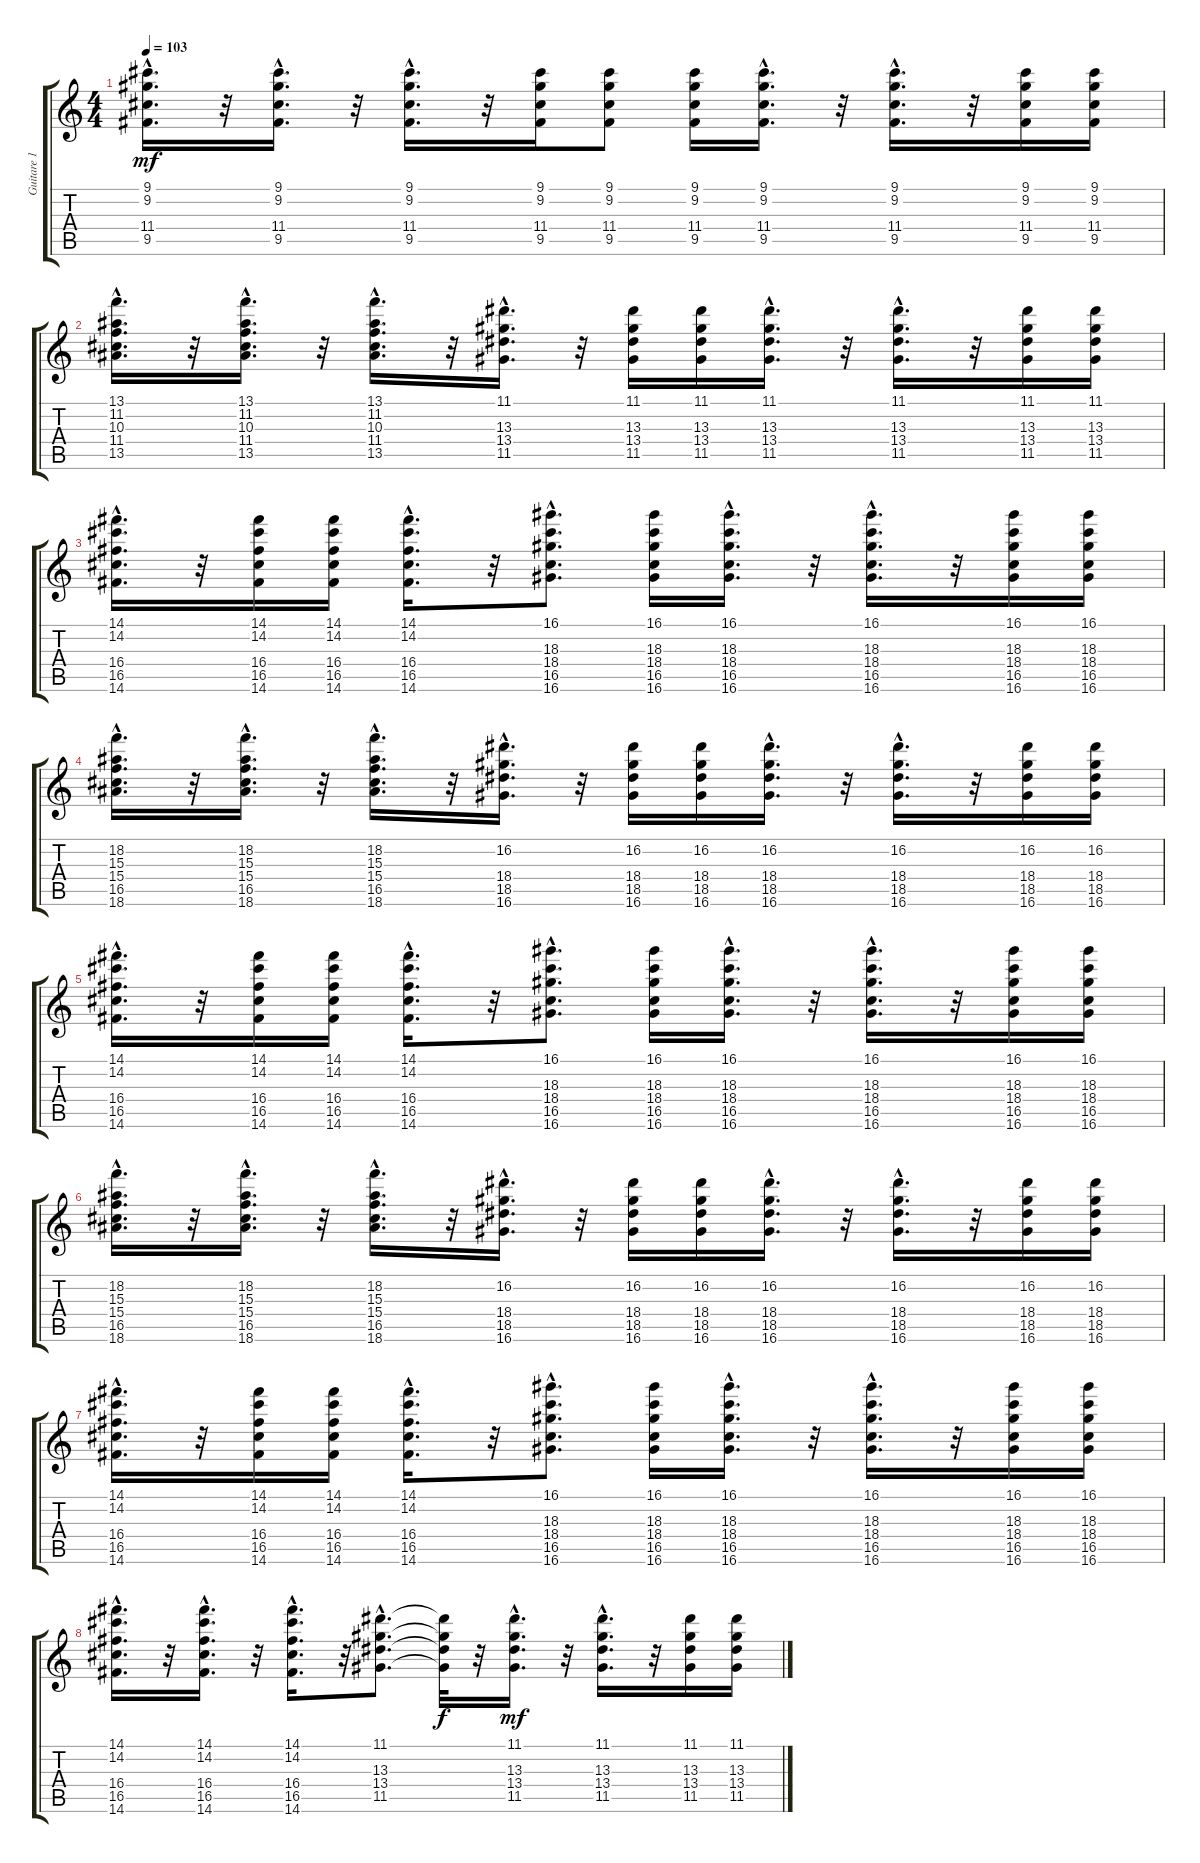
\track ("Guitare 1" "Guitare 1") {instrument acousticguitarsteel}
\staff {score tabs}
\tuning (E4 B3 G3 D3 A2 E2) {hide}
\ts (4 4)
\tempo 103
\clef g2
\ks c
(9.1{hac} 9.2{hac} 11.4{hac} 9.5{hac}).16{d dy mf} r.32 (9.1{hac} 9.2{hac} 11.4{hac} 9.5{hac}).16{d} r.32 (9.1{hac} 9.2{hac} 11.4{hac} 9.5{hac}).16{d} r.32 (9.1 9.2 11.4 9.5).16 (9.1 9.2 11.4 9.5).8 (9.1 9.2 11.4 9.5).16 (9.1{hac} 9.2{hac} 11.4{hac} 9.5{hac}).16{d} r.32 (9.1{hac} 9.2{hac} 11.4{hac} 9.5{hac}).16{d} r.32 (9.1 9.2 11.4 9.5).16 (9.1 9.2 11.4 9.5).16 |
(13.1{hac} 11.2{hac} 10.3{hac} 11.4{hac} 13.5{hac}).16{d} r.32 (13.1{hac} 11.2{hac} 10.3{hac} 11.4{hac} 13.5{hac}).16{d} r.32 (13.1{hac} 11.2{hac} 10.3{hac} 11.4{hac} 13.5{hac}).16{d} r.32 (11.1{hac} 13.3{hac} 13.4{hac} 11.5{hac}).16{d} r.32 (11.1 13.3 13.4 11.5).16 (11.1 13.3 13.4 11.5).16 (11.1{hac} 13.3{hac} 13.4{hac} 11.5{hac}).16{d} r.32 (11.1{hac} 13.3{hac} 13.4{hac} 11.5{hac}).16{d} r.32 (11.1 13.3 13.4 11.5).16 (11.1 13.3 13.4 11.5).16 |
(14.1{hac} 14.2{hac} 16.4{hac} 16.5{hac} 14.6{hac}).16{d} r.32 (14.1 14.2 16.4 16.5 14.6).16 (14.1 14.2 16.4 16.5 14.6).16 (14.1{hac} 14.2{hac} 16.4{hac} 16.5{hac} 14.6{hac}).16{d} r.32 (16.1{hac} 18.3{hac} 18.4{hac} 16.5{hac} 16.6{hac}).8{d} (16.1 18.3 18.4 16.5 16.6).16 (16.1{hac} 18.3{hac} 18.4{hac} 16.5{hac} 16.6{hac}).16{d} r.32 (16.1{hac} 18.3{hac} 18.4{hac} 16.5{hac} 16.6{hac}).16{d} r.32 (16.1 18.3 18.4 16.5 16.6).16 (16.1 18.3 18.4 16.5 16.6).16 |
(18.2{hac} 15.3{hac} 15.4{hac} 16.5{hac} 18.6{hac}).16{d} r.32 (18.2{hac} 15.3{hac} 15.4{hac} 16.5{hac} 18.6{hac}).16{d} r.32 (18.2{hac} 15.3{hac} 15.4{hac} 16.5{hac} 18.6{hac}).16{d} r.32 (16.2{hac} 18.4{hac} 18.5{hac} 16.6{hac}).16{d} r.32 (16.2 18.4 18.5 16.6).16 (16.2 18.4 18.5 16.6).16 (16.2{hac} 18.4{hac} 18.5{hac} 16.6{hac}).16{d} r.32 (16.2{hac} 18.4{hac} 18.5{hac} 16.6{hac}).16{d} r.32 (16.2 18.4 18.5 16.6).16 (16.2 18.4 18.5 16.6).16 |
(14.1{hac} 14.2{hac} 16.4{hac} 16.5{hac} 14.6{hac}).16{d} r.32 (14.1 14.2 16.4 16.5 14.6).16 (14.1 14.2 16.4 16.5 14.6).16 (14.1{hac} 14.2{hac} 16.4{hac} 16.5{hac} 14.6{hac}).16{d} r.32 (16.1{hac} 18.3{hac} 18.4{hac} 16.5{hac} 16.6{hac}).8{d} (16.1 18.3 18.4 16.5 16.6).16 (16.1{hac} 18.3{hac} 18.4{hac} 16.5{hac} 16.6{hac}).16{d} r.32 (16.1{hac} 18.3{hac} 18.4{hac} 16.5{hac} 16.6{hac}).16{d} r.32 (16.1 18.3 18.4 16.5 16.6).16 (16.1 18.3 18.4 16.5 16.6).16 |
(18.2{hac} 15.3{hac} 15.4{hac} 16.5{hac} 18.6{hac}).16{d} r.32 (18.2{hac} 15.3{hac} 15.4{hac} 16.5{hac} 18.6{hac}).16{d} r.32 (18.2{hac} 15.3{hac} 15.4{hac} 16.5{hac} 18.6{hac}).16{d} r.32 (16.2{hac} 18.4{hac} 18.5{hac} 16.6{hac}).16{d} r.32 (16.2 18.4 18.5 16.6).16 (16.2 18.4 18.5 16.6).16 (16.2{hac} 18.4{hac} 18.5{hac} 16.6{hac}).16{d} r.32 (16.2{hac} 18.4{hac} 18.5{hac} 16.6{hac}).16{d} r.32 (16.2 18.4 18.5 16.6).16 (16.2 18.4 18.5 16.6).16 |
(14.1{hac} 14.2{hac} 16.4{hac} 16.5{hac} 14.6{hac}).16{d} r.32 (14.1 14.2 16.4 16.5 14.6).16 (14.1 14.2 16.4 16.5 14.6).16 (14.1{hac} 14.2{hac} 16.4{hac} 16.5{hac} 14.6{hac}).16{d} r.32 (16.1{hac} 18.3{hac} 18.4{hac} 16.5{hac} 16.6{hac}).8{d} (16.1 18.3 18.4 16.5 16.6).16 (16.1{hac} 18.3{hac} 18.4{hac} 16.5{hac} 16.6{hac}).16{d} r.32 (16.1{hac} 18.3{hac} 18.4{hac} 16.5{hac} 16.6{hac}).16{d} r.32 (16.1 18.3 18.4 16.5 16.6).16 (16.1 18.3 18.4 16.5 16.6).16 |
(14.1{hac} 14.2{hac} 16.4{hac} 16.5{hac} 14.6{hac}).16{d} r.32 (14.1{hac} 14.2{hac} 16.4{hac} 16.5{hac} 14.6{hac}).16{d} r.32 (14.1{hac} 14.2{hac} 16.4{hac} 16.5{hac} 14.6{hac}).16{d} r.32 (11.1{hac} 13.3{hac} 13.4{hac} 11.5{hac}).8{d} (11.1{t} 13.3{t} 13.4{t} 11.5{t}).32{dy f} r.32 (11.1{hac} 13.3{hac} 13.4{hac} 11.5{hac}).16{d dy mf} r.32 (11.1{hac} 13.3{hac} 13.4{hac} 11.5{hac}).16{d} r.32 (11.1 13.3 13.4 11.5).16 (11.1 13.3 13.4 11.5).16
